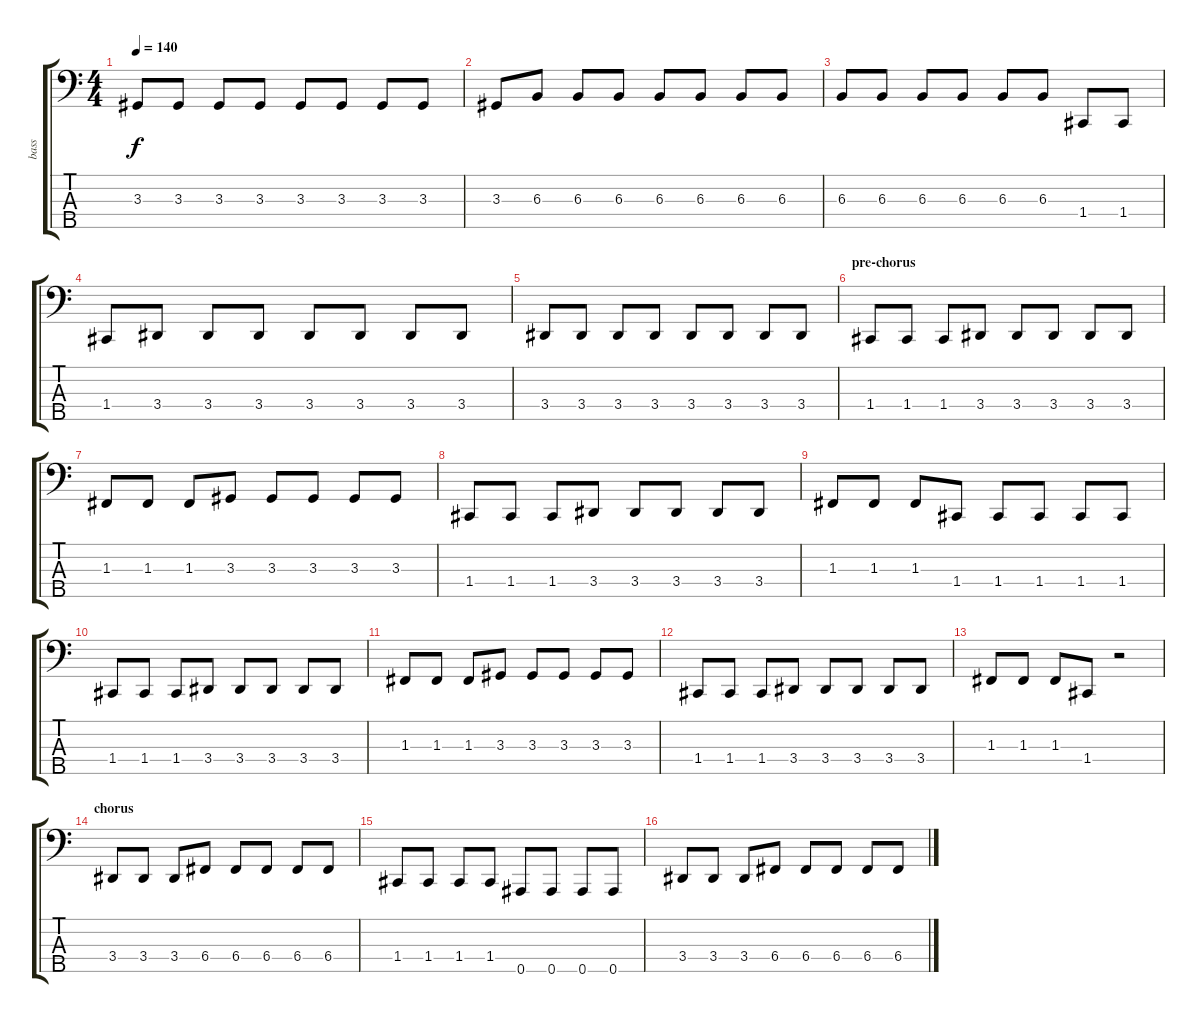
\track ("bass" "bass") {instrument electricbassfinger}
\staff {score tabs}
\tuning (Eb2 Bb1 F1 C1 Bb0) {hide}
\ts (4 4)
\tempo 140
\clef f4
\ks c
3.3.8{dy f} 3.3.8 3.3.8 3.3.8 3.3.8 3.3.8 3.3.8 3.3.8 |
3.3.8 6.3.8 6.3.8 6.3.8 6.3.8 6.3.8 6.3.8 6.3.8 |
6.3.8 6.3.8 6.3.8 6.3.8 6.3.8 6.3.8 1.4.8 1.4.8 |
1.4.8 3.4.8 3.4.8 3.4.8 3.4.8 3.4.8 3.4.8 3.4.8 |
3.4.8 3.4.8 3.4.8 3.4.8 3.4.8 3.4.8 3.4.8 3.4.8 |
\section ("" "pre-chorus")
1.4.8 1.4.8 1.4.8 3.4.8 3.4.8 3.4.8 3.4.8 3.4.8 |
1.3.8 1.3.8 1.3.8 3.3.8 3.3.8 3.3.8 3.3.8 3.3.8 |
1.4.8 1.4.8 1.4.8 3.4.8 3.4.8 3.4.8 3.4.8 3.4.8 |
1.3.8 1.3.8 1.3.8 1.4.8 1.4.8 1.4.8 1.4.8 1.4.8 |
1.4.8 1.4.8 1.4.8 3.4.8 3.4.8 3.4.8 3.4.8 3.4.8 |
1.3.8 1.3.8 1.3.8 3.3.8 3.3.8 3.3.8 3.3.8 3.3.8 |
1.4.8 1.4.8 1.4.8 3.4.8 3.4.8 3.4.8 3.4.8 3.4.8 |
1.3.8 1.3.8 1.3.8 1.4.8 r.2 |
\section ("" "chorus")
3.4.8 3.4.8 3.4.8 6.4.8 6.4.8 6.4.8 6.4.8 6.4.8 |
1.4.8 1.4.8 1.4.8 1.4.8 0.5.8 0.5.8 0.5.8 0.5.8 |
3.4.8 3.4.8 3.4.8 6.4.8 6.4.8 6.4.8 6.4.8 6.4.8
